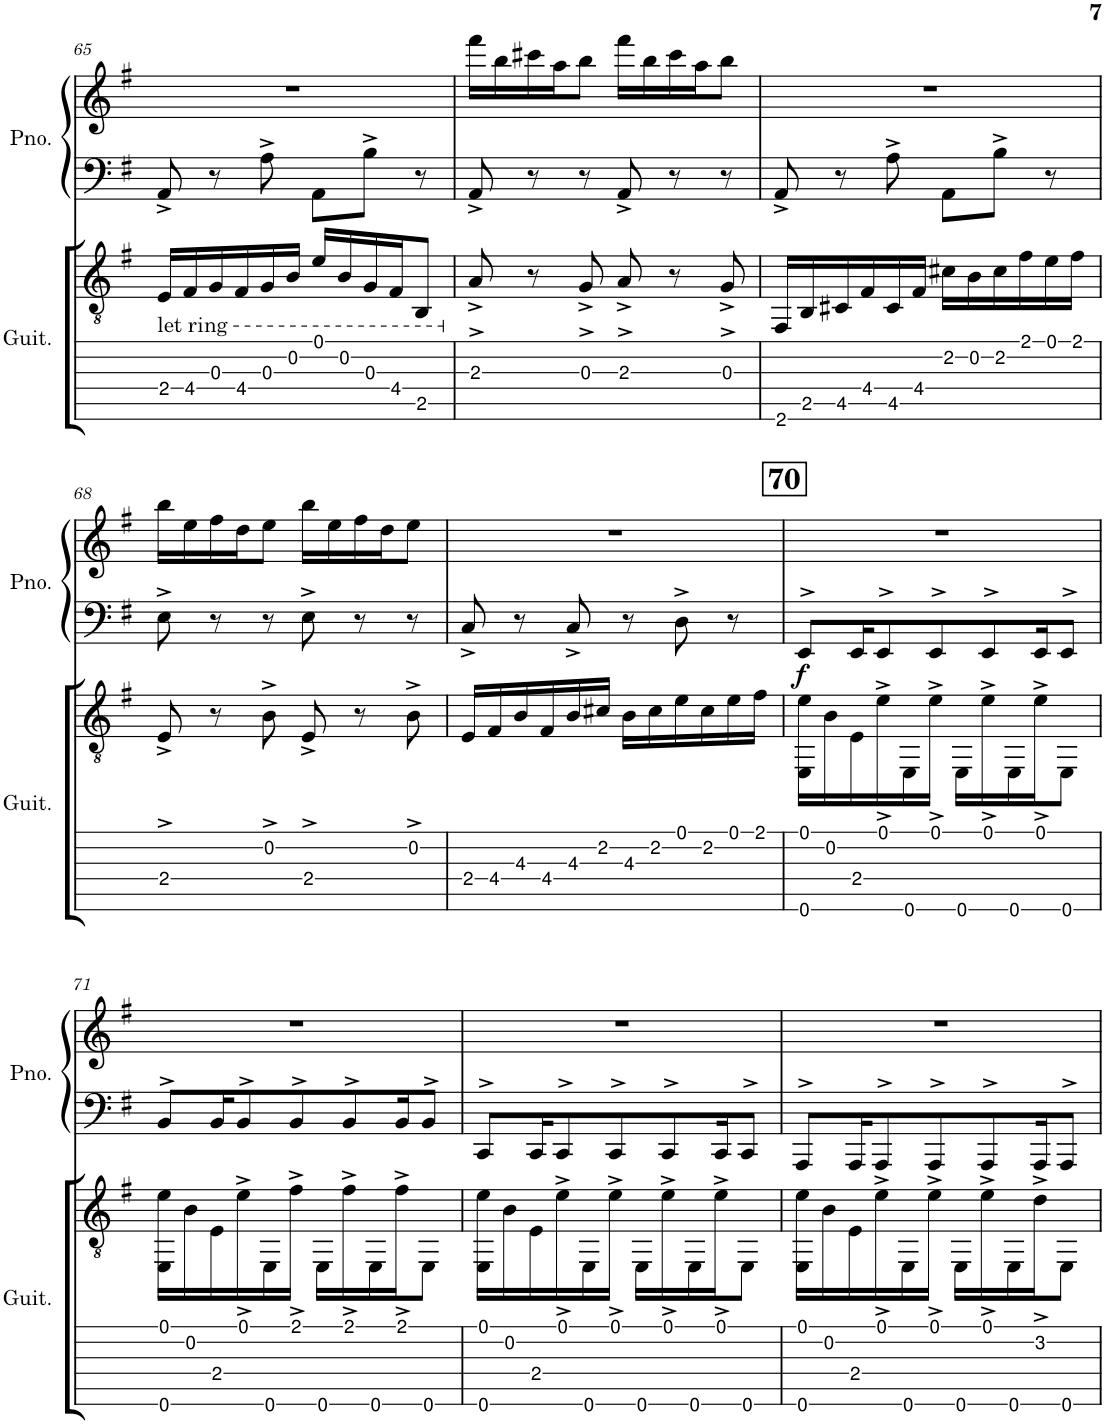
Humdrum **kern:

**kern	**kern	**kern	**kern	**dynam
*part2	*part2	*part1	*part1	*part1
*staff4	*staff3	*staff2	*staff1	*staff1/2
*I"Classical Guitar	*	*I"Piano	*	*
*I'Guit.	*	*I'Pno.	*	*
!!LO:PB:g=z
*	*clefGv2	*clefF4	*clefG2	*
*k[f#]	*k[f#]	*k[f#]	*k[f#]	*
*M6/8	*M6/8	*M6/8	*M6/8	*
=65	=65	=65	=65	=65
!	!LO:TX:b:t=let ring	!	!	!
16ELL	16E/LL	8AA^/	2.r	.
16F#	16F#/	.	.	.
16G	16G/	8r	.	.
16F#	16F#/	.	.	.
16G	16G/	8A^\	.	.
16BJJ	16B/JJ	.	.	.
16eLL	16e/LL	8AA\L	.	.
16B	16B/	.	.	.
16G	16G/	8B^\J	.	.
16F#J	16F#/J	.	.	.
8BBJ	8BB/J	8r	.	.
=66	=66	=66	=66	=66
8A^	8A^/	8AA^/	16fff#\LL	.
.	.	.	16bb\	.
8r	8r	8r	16ccc#X\	.
.	.	.	16aa\J	.
8G^	8G^/	8r	8bb\J	.
8A^	8A^/	8AA^/	16fff#\LL	.
.	.	.	16bb\	.
8r	8r	8r	16ccc#\	.
.	.	.	16aa\J	.
8G^	8G^/	8r	8bb\J	.
=67	=67	=67	=67	=67
16FF#LL	16FF#/LL	8AA^/	2.r	.
16BB	16BB/	.	.	.
16C#X	16C#X/	8r	.	.
16F#	16F#/	.	.	.
16C#	16C#/	8A^\	.	.
16F#JJ	16F#/JJ	.	.	.
16c#XLL	16c#X\LL	8AA\L	.	.
16B	16B\	.	.	.
16c#	16c#\	8B^\J	.	.
16f#	16f#\	.	.	.
16e	16e\	8r	.	.
16f#JJ	16f#\JJ	.	.	.
!!LO:LB:g=z
=68	=68	=68	=68	=68
8E^	8E^/	8E^\	16bb\LL	.
.	.	.	16ee\	.
8r	8r	8r	16ff#\	.
.	.	.	16dd\J	.
8B^	8B^\	8r	8ee\J	.
8E^	8E^/	8E^\	16bb\LL	.
.	.	.	16ee\	.
8r	8r	8r	16ff#\	.
.	.	.	16dd\J	.
8B^	8B^\	8r	8ee\J	.
=69	=69	=69	=69	=69
16ELL	16E/LL	8C^/	2.r	.
16F#	16F#/	.	.	.
16B	16B/	8r	.	.
16F#	16F#/	.	.	.
16B	16B/	8C^/	.	.
16c#XJJ	16c#X/JJ	.	.	.
16BLL	16B\LL	8r	.	.
16c#	16c#\	.	.	.
16e	16e\	8D^\	.	.
16c#	16c#\	.	.	.
16e	16e\	8r	.	.
16f#JJ	16f#\JJ	.	.	.
!!LO:REH:place=s1:a:B:cj:fs=14:t=70
=70	=70	=70	=70	=70
!	!	!	!	!LO:DY:b=2
16EE\ 16e\LL	16EE\ 16e\LL	8EE^>/L	2.r	f
16B	16B\	.	.	.
16E	16E\	16EE/K	.	.
16e^>	16e^>\	8EE^>/	.	.
16EE	16EE\	.	.	.
16e^>JJ	16e^>\JJ	8EE^>/	.	.
16EELL	16EE\LL	.	.	.
16e^>	16e^>\	8EE^>/	.	.
16EE	16EE\	.	.	.
16e^>J	16e^>\J	16EE/K	.	.
8EEJ	8EE\J	8EE^>/J	.	.
!!LO:LB:g=z
=71	=71	=71	=71	=71
16EE\ 16e\LL	16EE\ 16e\LL	8BB^>/L	2.r	.
16B	16B\	.	.	.
16E	16E\	16BB/K	.	.
16e^>	16e^>\	8BB^>/	.	.
16EE	16EE\	.	.	.
16f#^>JJ	16f#^>\JJ	8BB^>/	.	.
16EELL	16EE\LL	.	.	.
16f#^>	16f#^>\	8BB^>/	.	.
16EE	16EE\	.	.	.
16f#^>J	16f#^>\J	16BB/K	.	.
8EEJ	8EE\J	8BB^>/J	.	.
=72	=72	=72	=72	=72
16EE\ 16e\LL	16EE\ 16e\LL	8CC^>/L	2.r	.
16B	16B\	.	.	.
16E	16E\	16CC/K	.	.
16e^>	16e^>\	8CC^>/	.	.
16EE	16EE\	.	.	.
16e^>JJ	16e^>\JJ	8CC^>/	.	.
16EELL	16EE\LL	.	.	.
16e^>	16e^>\	8CC^>/	.	.
16EE	16EE\	.	.	.
16e^>J	16e^>\J	16CC/K	.	.
8EEJ	8EE\J	8CC^>/J	.	.
=73	=73	=73	=73	=73
16EE\ 16e\LL	16EE\ 16e\LL	8AAA^>/L	2.r	.
16B	16B\	.	.	.
16E	16E\	16AAA/K	.	.
16e^>	16e^>\	8AAA^>/	.	.
16EE	16EE\	.	.	.
16e^>JJ	16e^>\JJ	8AAA^>/	.	.
16EELL	16EE\LL	.	.	.
16e^>	16e^>\	8AAA^>/	.	.
16EE	16EE\	.	.	.
16d^>J	16d^>\J	16AAA/K	.	.
8EEJ	8EE\J	8AAA^>/J	.	.
=	=	=	=	=
*-	*-	*-	*-	*-
